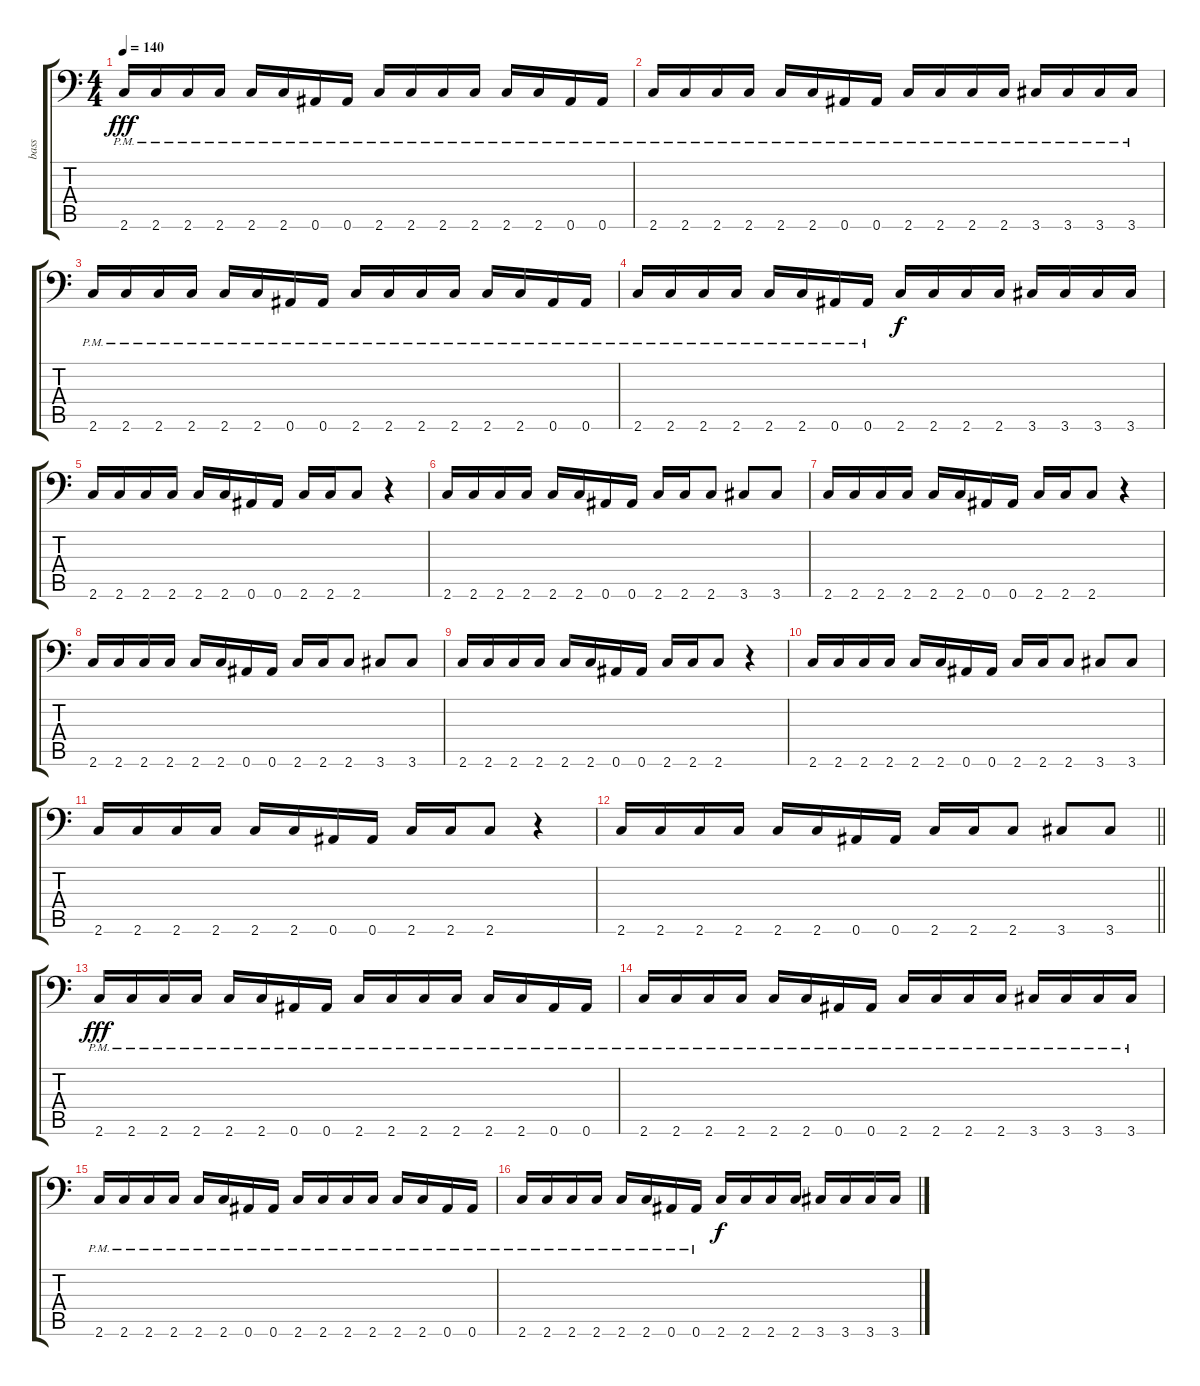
\track ("bass" "bass") {instrument slapbass2}
\staff {score tabs}
\tuning (C4 G3 Eb3 Bb2 F2 Bb1) {hide}
\ts (4 4)
\tempo 140
\clef f4
\ks c
2.6{pm}.16{dy fff} 2.6{pm}.16 2.6{pm}.16 2.6{pm}.16 2.6{pm}.16 2.6{pm}.16 0.6{pm}.16 0.6{pm}.16 2.6{pm}.16 2.6{pm}.16 2.6{pm}.16 2.6{pm}.16 2.6{pm}.16 2.6{pm}.16 0.6{pm}.16 0.6{pm}.16 |
2.6{pm}.16 2.6{pm}.16 2.6{pm}.16 2.6{pm}.16 2.6{pm}.16 2.6{pm}.16 0.6{pm}.16 0.6{pm}.16 2.6{pm}.16 2.6{pm}.16 2.6{pm}.16 2.6{pm}.16 3.6{pm}.16 3.6{pm}.16 3.6{pm}.16 3.6{pm}.16 |
2.6{pm}.16 2.6{pm}.16 2.6{pm}.16 2.6{pm}.16 2.6{pm}.16 2.6{pm}.16 0.6{pm}.16 0.6{pm}.16 2.6{pm}.16 2.6{pm}.16 2.6{pm}.16 2.6{pm}.16 2.6{pm}.16 2.6{pm}.16 0.6{pm}.16 0.6{pm}.16 |
2.6{pm}.16 2.6{pm}.16 2.6{pm}.16 2.6{pm}.16 2.6{pm}.16 2.6{pm}.16 0.6{pm}.16 0.6{pm}.16 2.6.16{dy f} 2.6.16 2.6.16 2.6.16 3.6.16 3.6.16 3.6.16 3.6.16 |
2.6.16 2.6.16 2.6.16 2.6.16 2.6.16 2.6.16 0.6.16 0.6.16 2.6.16 2.6.16 2.6.8 r.4 |
2.6.16 2.6.16 2.6.16 2.6.16 2.6.16 2.6.16 0.6.16 0.6.16 2.6.16 2.6.16 2.6.8 3.6.8 3.6.8 |
2.6.16 2.6.16 2.6.16 2.6.16 2.6.16 2.6.16 0.6.16 0.6.16 2.6.16 2.6.16 2.6.8 r.4 |
2.6.16 2.6.16 2.6.16 2.6.16 2.6.16 2.6.16 0.6.16 0.6.16 2.6.16 2.6.16 2.6.8 3.6.8 3.6.8 |
2.6.16 2.6.16 2.6.16 2.6.16 2.6.16 2.6.16 0.6.16 0.6.16 2.6.16 2.6.16 2.6.8 r.4 |
2.6.16 2.6.16 2.6.16 2.6.16 2.6.16 2.6.16 0.6.16 0.6.16 2.6.16 2.6.16 2.6.8 3.6.8 3.6.8 |
2.6.16 2.6.16 2.6.16 2.6.16 2.6.16 2.6.16 0.6.16 0.6.16 2.6.16 2.6.16 2.6.8 r.4 |
\barLineRight lightlight
2.6.16 2.6.16 2.6.16 2.6.16 2.6.16 2.6.16 0.6.16 0.6.16 2.6.16 2.6.16 2.6.8 3.6.8 3.6.8 |
2.6{pm}.16{dy fff} 2.6{pm}.16 2.6{pm}.16 2.6{pm}.16 2.6{pm}.16 2.6{pm}.16 0.6{pm}.16 0.6{pm}.16 2.6{pm}.16 2.6{pm}.16 2.6{pm}.16 2.6{pm}.16 2.6{pm}.16 2.6{pm}.16 0.6{pm}.16 0.6{pm}.16 |
2.6{pm}.16 2.6{pm}.16 2.6{pm}.16 2.6{pm}.16 2.6{pm}.16 2.6{pm}.16 0.6{pm}.16 0.6{pm}.16 2.6{pm}.16 2.6{pm}.16 2.6{pm}.16 2.6{pm}.16 3.6{pm}.16 3.6{pm}.16 3.6{pm}.16 3.6{pm}.16 |
2.6{pm}.16 2.6{pm}.16 2.6{pm}.16 2.6{pm}.16 2.6{pm}.16 2.6{pm}.16 0.6{pm}.16 0.6{pm}.16 2.6{pm}.16 2.6{pm}.16 2.6{pm}.16 2.6{pm}.16 2.6{pm}.16 2.6{pm}.16 0.6{pm}.16 0.6{pm}.16 |
2.6{pm}.16 2.6{pm}.16 2.6{pm}.16 2.6{pm}.16 2.6{pm}.16 2.6{pm}.16 0.6{pm}.16 0.6{pm}.16 2.6.16{dy f} 2.6.16 2.6.16 2.6.16 3.6.16 3.6.16 3.6.16 3.6.16
